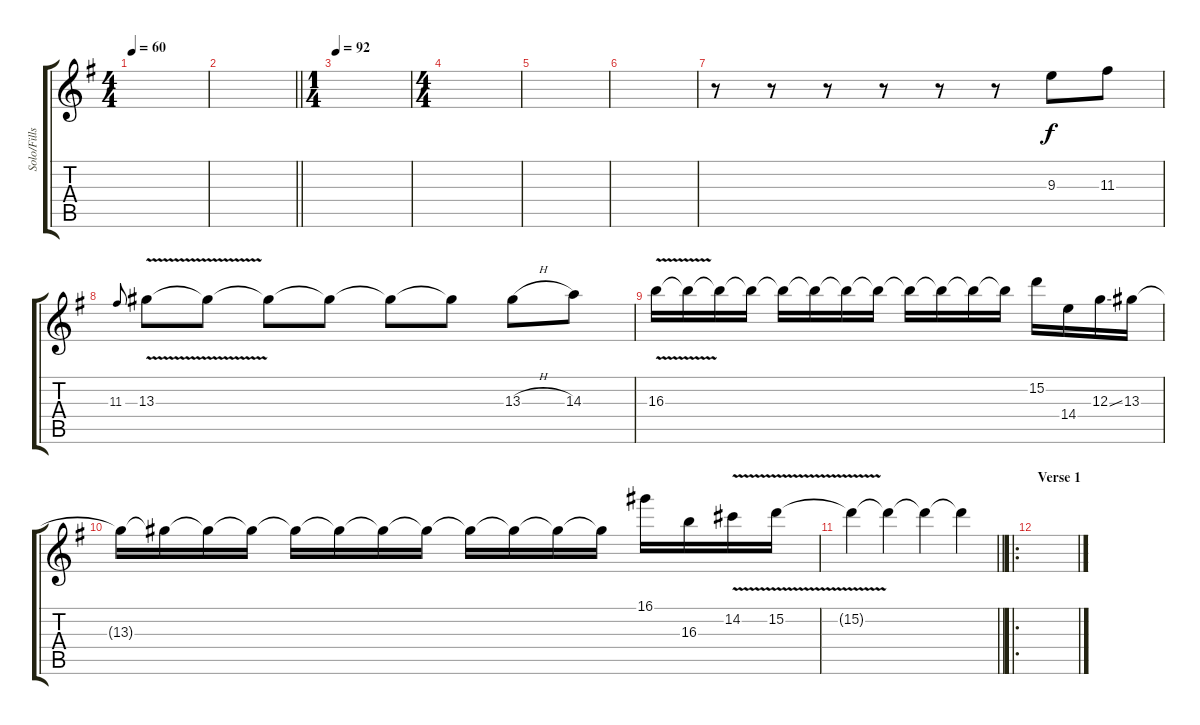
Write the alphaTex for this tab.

\track ("Solo/Fills" "Solo/Fills") {instrument overdrivenguitar}
\staff {score tabs}
\tuning (E4 B3 G3 D3 A2 E2) {hide}
\ts (4 4)
\tempo 60
\clef g2
\ks g
|
\barLineRight lightlight
|
\ts (1 4)
\tempo 92
|
\ts (4 4)
|
|
|
r.8 r.8 r.8 r.8 r.8 r.8 9.3.8 11.3.8 |
11.3.8{gr onbeat} 13.3{v}.8 13.3{t}.8 13.3{t}.8 13.3{t}.8 13.3{t}.8 13.3{t}.8 13.3{h}.8 14.3.8 |
16.3{v}.16 16.3{t}.16 16.3{t}.16 16.3{t}.16 16.3{t}.16 16.3{t}.16 16.3{t}.16 16.3{t}.16 16.3{t}.16 16.3{t}.16 16.3{t}.16 16.3{t}.16 15.2.16 14.4.16 12.3{ss}.16 13.3.16 |
13.3{t}.16 13.3{t}.16 13.3{t}.16 13.3{t}.16 13.3{t}.16 13.3{t}.16 13.3{t}.16 13.3{t}.16 13.3{t}.16 13.3{t}.16 13.3{t}.16 13.3{t}.16 16.1.16 16.3.16 14.2{v}.16 15.2{v}.16 |
\barLineRight lightlight
15.2{t}.4 15.2{t}.4 15.2{t}.4 15.2{t}.4 |
\ro
\section ("" "Verse 1")
